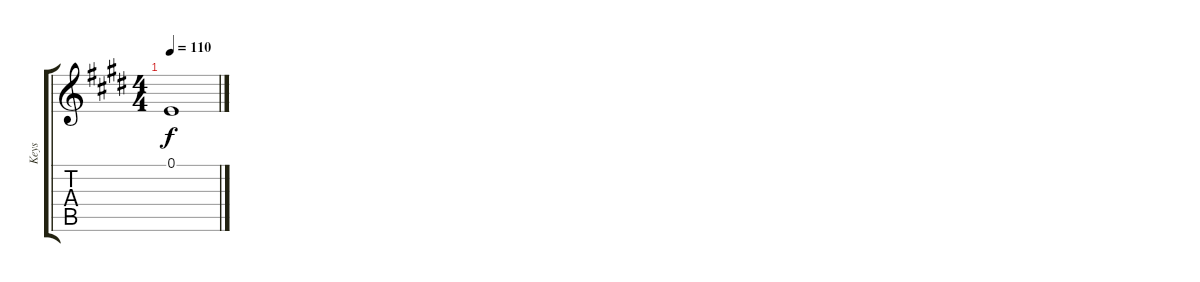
\track ("Keys" "Keys") {instrument voiceoohs}
\staff {score tabs}
\tuning (E4 B3 G3 D3 A2 E2) {hide}
\ts (4 4)
\tempo 110
\clef g2
\ks e
0.1{t}.1{dy f}
